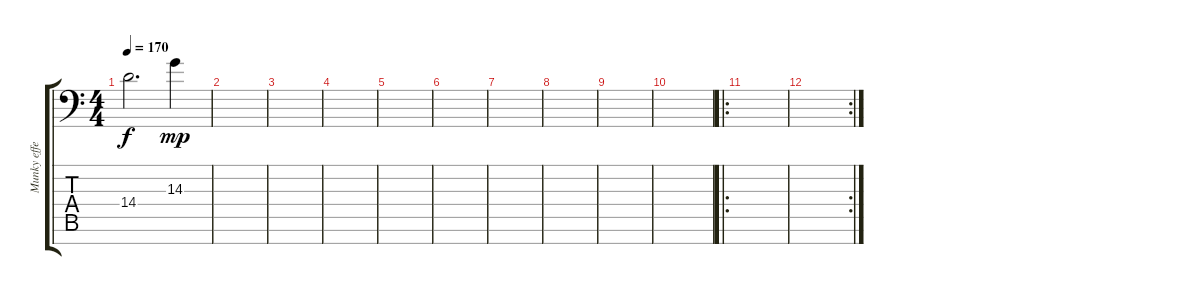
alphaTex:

\track ("Munky effects" "Munky effe") {instrument pad5bowed}
\staff {score tabs}
\tuning (D4 A3 F3 C3 G2 D2 A1) {hide}
\ts (4 4)
\tempo 170
\clef f4
\ks c
14.4.2{d dy f instrument pad3polysynth} 14.3.4{dy mp} |
|
|
|
|
|
|
|
|
|
\ro
|
\rc 2
